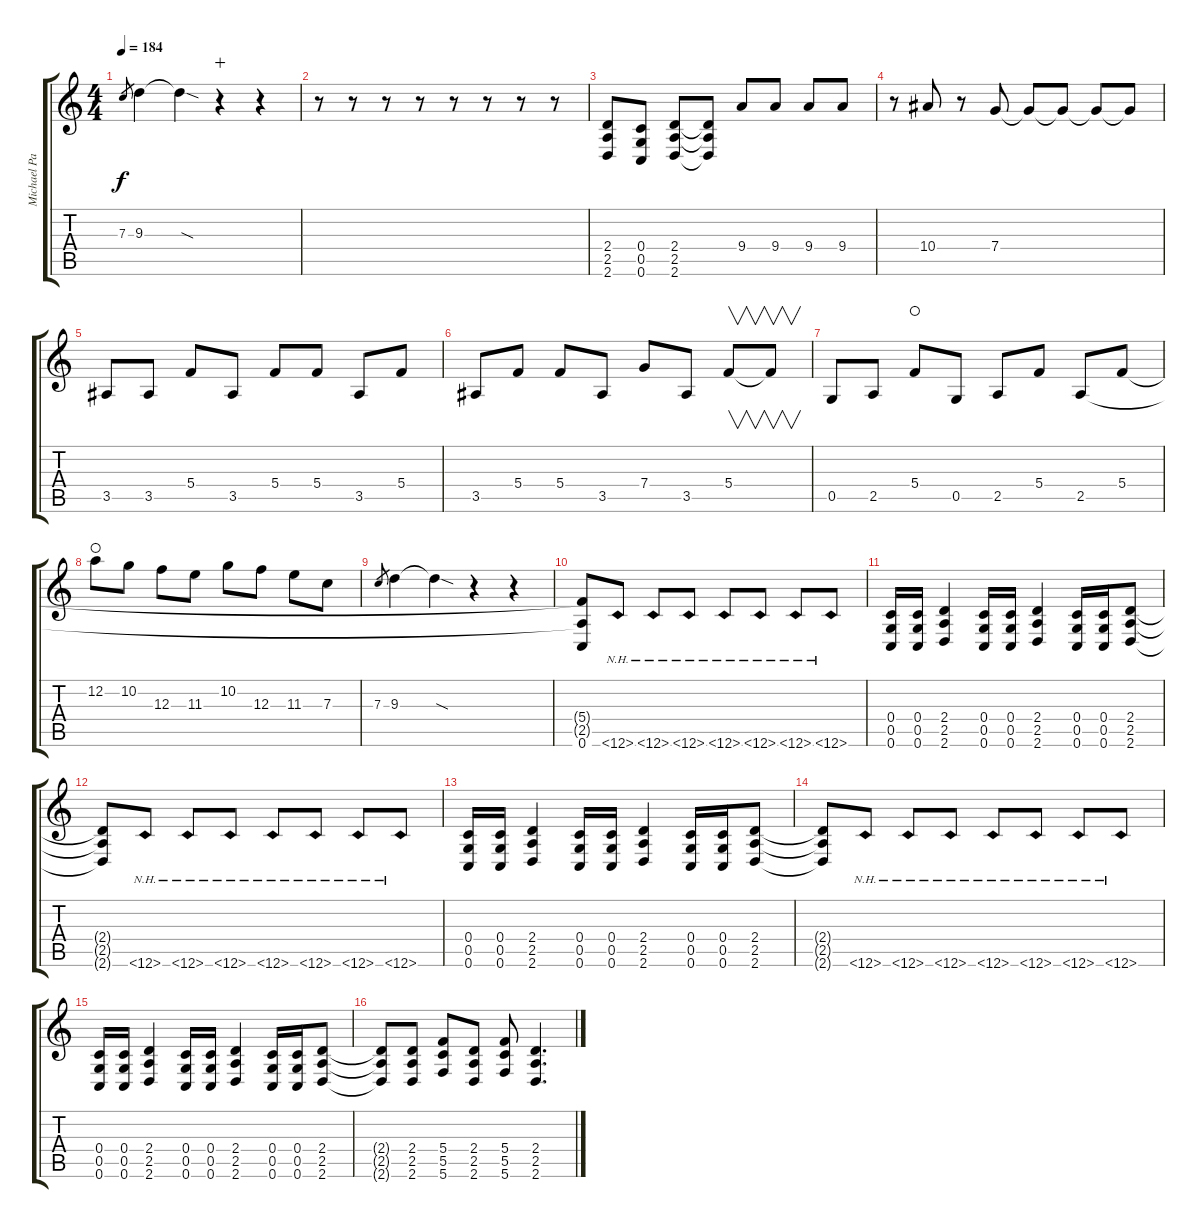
\track ("Michael Padget" "Michael Pa") {instrument distortionguitar}
\staff {score tabs}
\tuning (D4 A3 F3 C3 G2 C2) {hide}
\ts (4 4)
\tempo 184
\clef g2
\ks c
7.3.8{gr dy f} 9.3.4 9.3{sod t}.4 r.4{wahc} r.4 |
r.8 r.8 r.8 r.8 r.8 r.8 r.8 r.8 |
(2.4 2.5 2.6).8 (0.4 0.5 0.6).8 (2.4 2.5 2.6).8 (2.4{t} 2.5{t} 2.6{t}).8 9.4.8 9.4.8 9.4.8 9.4.8 |
r.8 10.4.8 r.8 7.4.8 7.4{t}.8 7.4{t}.8 7.4{t}.8 7.4{t}.8 |
3.5.8 3.5.8 5.4.8 3.5.8 5.4.8 5.4.8 3.5.8 5.4.8 |
3.5.8 5.4.8 5.4.8 3.5.8 7.4.8 3.5.8 5.4.8{v} 5.4{t}.8{v} |
0.5.8 2.5.8 5.4.8{waho} 0.5.8 2.5.8 5.4.8 2.5.8 5.4.8 |
12.2.8{waho} 10.2.8 12.3.8 11.3.8 10.2.8 12.3.8 11.3.8 7.3.8 |
7.3.8{gr} 9.3.4 9.3{sod t}.4 r.4 r.4 |
(5.4{t} 2.5{t} 0.6).8 0.6{nh}.8 0.6{nh}.8 0.6{nh}.8 0.6{nh}.8 0.6{nh}.8 0.6{nh}.8 0.6{nh}.8 |
(0.4 0.5 0.6).16 (0.4 0.5 0.6).16 (2.4 2.5 2.6).4 (0.4 0.5 0.6).16 (0.4 0.5 0.6).16 (2.4 2.5 2.6).4 (0.4 0.5 0.6).16 (0.4 0.5 0.6).16 (2.4 2.5 2.6).8 |
(2.4{t} 2.5{t} 2.6{t}).8 0.6{nh}.8 0.6{nh}.8 0.6{nh}.8 0.6{nh}.8 0.6{nh}.8 0.6{nh}.8 0.6{nh}.8 |
(0.4 0.5 0.6).16 (0.4 0.5 0.6).16 (2.4 2.5 2.6).4 (0.4 0.5 0.6).16 (0.4 0.5 0.6).16 (2.4 2.5 2.6).4 (0.4 0.5 0.6).16 (0.4 0.5 0.6).16 (2.4 2.5 2.6).8 |
(2.4{t} 2.5{t} 2.6{t}).8 0.6{nh}.8 0.6{nh}.8 0.6{nh}.8 0.6{nh}.8 0.6{nh}.8 0.6{nh}.8 0.6{nh}.8 |
(0.4 0.5 0.6).16 (0.4 0.5 0.6).16 (2.4 2.5 2.6).4 (0.4 0.5 0.6).16 (0.4 0.5 0.6).16 (2.4 2.5 2.6).4 (0.4 0.5 0.6).16 (0.4 0.5 0.6).16 (2.4 2.5 2.6).8 |
(2.4{t} 2.5{t} 2.6{t}).8 (2.4 2.5 2.6).8 (5.4 5.5 5.6).8 (2.4 2.5 2.6).8 (5.4 5.5 5.6).8 (2.4 2.5 2.6).4{d}
